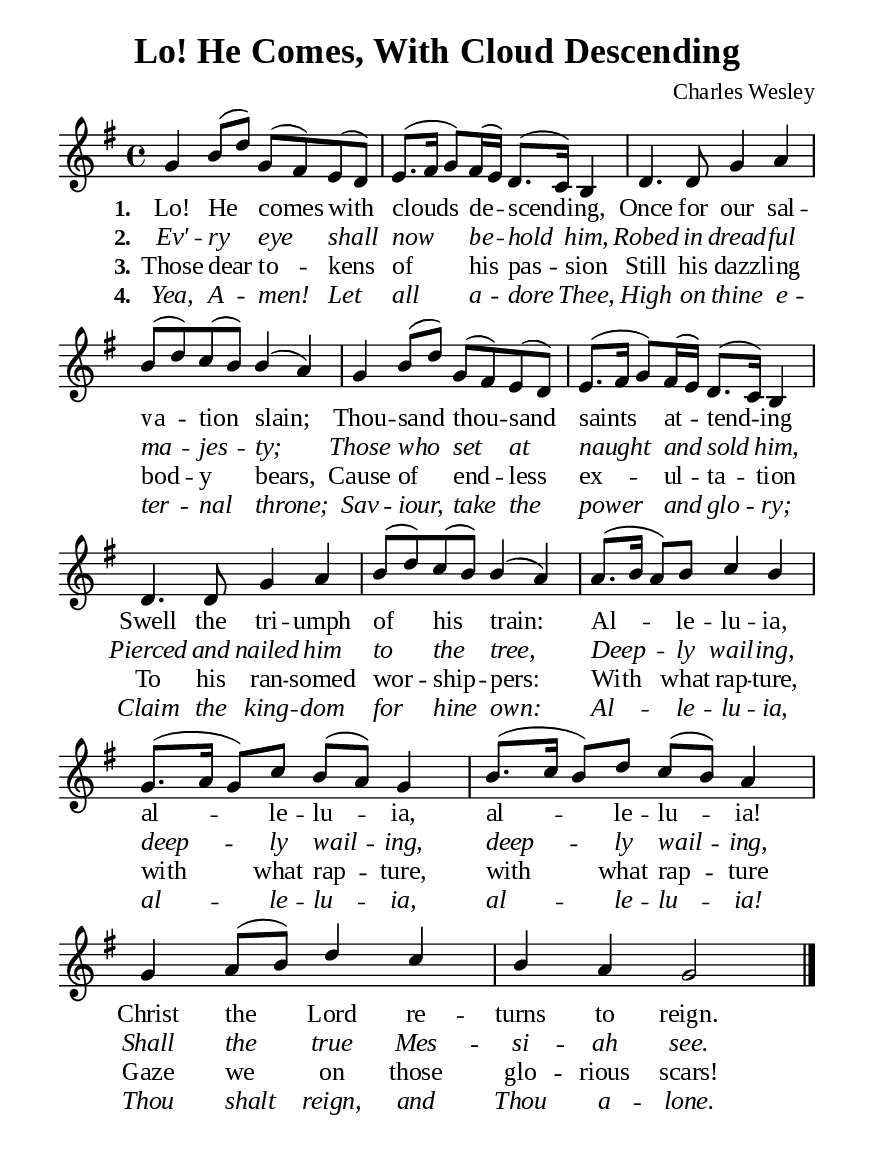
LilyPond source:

\version "2.18.2"

\header {
  title = "Lo! He Comes, With Cloud Descending"
  composer = "Charles Wesley"
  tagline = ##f
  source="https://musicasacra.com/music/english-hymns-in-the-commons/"
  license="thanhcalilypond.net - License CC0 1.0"
}

global= {
  \key g \major
  \time 4/4
  \override Score.BarNumber.break-visibility = ##(#f #f #f)
}

\paper {
  #(set-paper-size "a5")
  top-margin = 10\mm
  bottom-margin = 10\mm
  left-margin = 10\mm
  right-margin = 10\mm
  indent = #0
  #(define fonts
	 (make-pango-font-tree "Liberation Serif"
	 		       "Liberation Serif"
			       "Liberation Serif"
			       (/ 20 20)))
}

printItalic = \with {
  \override LyricText.font-shape = #'italic
}

% Verse music
musicVerseSoprano = \relative c'' {
  %{	01	%} g4 b8 (d) g, (fis) e (d) |
  %{	02	%} e8. (fis16 g8) fis16 (e) d8. (c16) b4 |
  %{	03	%} d4. d8 g4 a |
  %{	04	%} b8 (d) c (b) b4 (a) |
  %{	05	%} g b8 (d) g, (fis) e (d) |
  %{	06	%} e8. (fis16 g8) fis16 (e) d8. (c16) b4 |
  %{	07	%} d4. d8 g4 a |
  %{	08	%} b8 (d) c (b) b4 (a) |
  %{	09	%} a8. (b16 a8) b c4 b |
  %{	10	%} g8. (a16 g8) c b (a) g4 |
  %{	11	%} b8. (c16 b8) d c (b) a4 |
  %{	12	%} g a8 (b) d4 c |
  %{	13	%} b a g2 \bar "|."
}

% Verse lyrics
verseOne = \lyricmode {
  \set stanza = #"1."
  Lo! He comes with clouds de -- scend -- ing,
  Once for our sal -- va -- tion slain;
  Thou -- sand thou -- sand saints at -- tend -- ing
  Swell the tri -- umph of his train:
  Al -- le -- lu -- ia, al -- le -- lu -- ia,
  al -- le -- lu -- ia! Christ the Lord re -- turns to reign.
}

verseTwo = \lyricmode {
  \set stanza = #"2."
  Ev' -- ry eye shall now be -- hold him,
  Robed in dread -- ful ma -- jes -- ty;
  Those who set at naught and sold him,
  Pierced and nailed him to the tree,
  Deep -- ly wail -- ing, deep -- ly wail -- ing,
  deep -- ly wail -- ing,
  Shall the true Mes -- si -- ah see.
}

verseThree = \lyricmode {
  \set stanza = #"3."
  Those dear to -- kens of his pas -- sion
  Still his dazz -- ling bod -- y bears,
  Cause of end -- less ex -- ul -- ta -- tion
  To his ran -- somed wor -- ship -- pers:
  With what rap -- ture, with what rap -- ture,
  with what rap -- ture
  Gaze we on those glo -- rious scars!
}

verseFour = \lyricmode {
  \set stanza = #"4."
  Yea, A -- men! Let all a -- dore Thee,
  High on thine e -- ter -- nal throne;
  Sav -- iour, take the power and glo -- ry;
  Claim the king -- dom for hine own:
  Al -- le -- lu -- ia, al -- le -- lu -- ia, al -- le -- lu -- ia!
  Thou shalt reign, and Thou a -- lone.
}

% Layout
\score {
    \new ChoirStaff <<
      \new Staff <<
        \clef "treble"
        \new Voice = "sopranos" { \global \stemUp \slurUp \musicVerseSoprano }
      >>
      \new Lyrics \lyricsto sopranos \verseOne
      \new Lyrics \printItalic \lyricsto sopranos \verseTwo
      \new Lyrics \lyricsto sopranos \verseThree
      \new Lyrics \printItalic \lyricsto sopranos \verseFour
    >>
}
